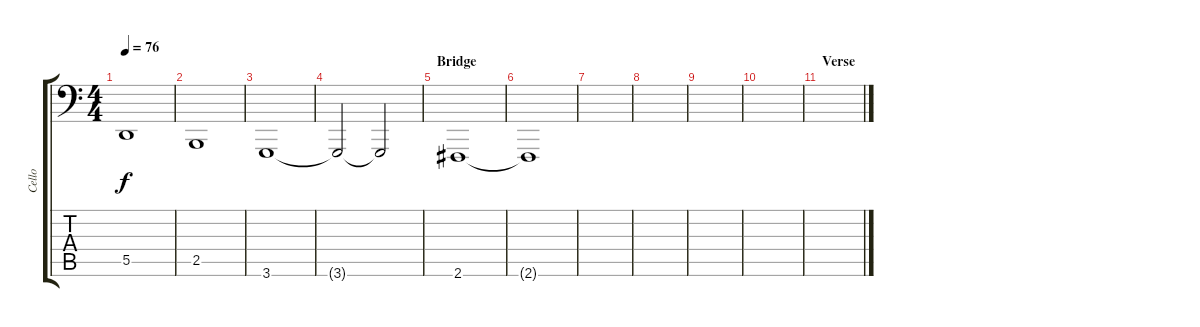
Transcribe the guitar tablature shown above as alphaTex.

\track ("Cello" "Cello") {instrument cello}
\staff {score tabs}
\tuning (E3 B2 G2 D2 A1 E1) {hide}
\ts (4 4)
\tempo 76
\clef f4
\ks c
5.5.1{dy f} |
2.5.1 |
3.6.1 |
3.6{t}.2 3.6{t}.2 |
\section ("" "Bridge")
2.6.1 |
2.6{t}.1{volume 0} |
|
|
|
|
\section ("" "Verse")
